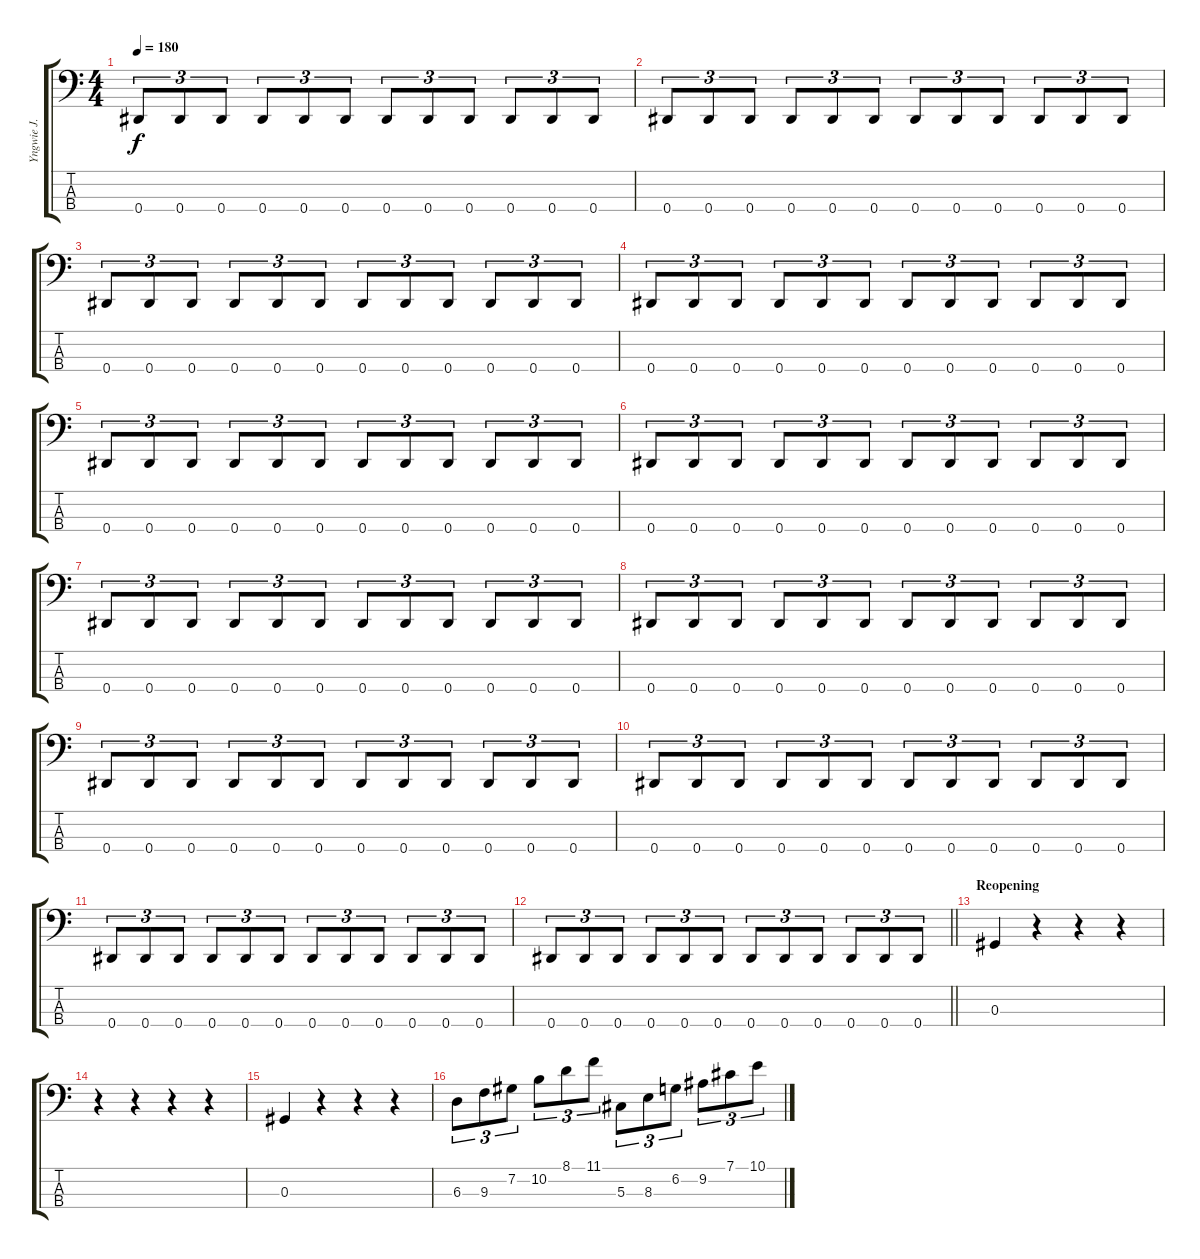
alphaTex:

\track ("Yngwie J. Malmsteen" "Yngwie J. ") {instrument electricbassfinger}
\staff {score tabs}
\tuning (Gb2 Db2 Ab1 Eb1) {hide}
\ts (4 4)
\tempo 180
\clef f4
\ks c
0.4.8{tu (3 2) dy f} 0.4.8{tu (3 2)} 0.4.8{tu (3 2)} 0.4.8{tu (3 2)} 0.4.8{tu (3 2)} 0.4.8{tu (3 2)} 0.4.8{tu (3 2)} 0.4.8{tu (3 2)} 0.4.8{tu (3 2)} 0.4.8{tu (3 2)} 0.4.8{tu (3 2)} 0.4.8{tu (3 2)} |
0.4.8{tu (3 2)} 0.4.8{tu (3 2)} 0.4.8{tu (3 2)} 0.4.8{tu (3 2)} 0.4.8{tu (3 2)} 0.4.8{tu (3 2)} 0.4.8{tu (3 2)} 0.4.8{tu (3 2)} 0.4.8{tu (3 2)} 0.4.8{tu (3 2)} 0.4.8{tu (3 2)} 0.4.8{tu (3 2)} |
0.4.8{tu (3 2)} 0.4.8{tu (3 2)} 0.4.8{tu (3 2)} 0.4.8{tu (3 2)} 0.4.8{tu (3 2)} 0.4.8{tu (3 2)} 0.4.8{tu (3 2)} 0.4.8{tu (3 2)} 0.4.8{tu (3 2)} 0.4.8{tu (3 2)} 0.4.8{tu (3 2)} 0.4.8{tu (3 2)} |
0.4.8{tu (3 2)} 0.4.8{tu (3 2)} 0.4.8{tu (3 2)} 0.4.8{tu (3 2)} 0.4.8{tu (3 2)} 0.4.8{tu (3 2)} 0.4.8{tu (3 2)} 0.4.8{tu (3 2)} 0.4.8{tu (3 2)} 0.4.8{tu (3 2)} 0.4.8{tu (3 2)} 0.4.8{tu (3 2)} |
0.4.8{tu (3 2)} 0.4.8{tu (3 2)} 0.4.8{tu (3 2)} 0.4.8{tu (3 2)} 0.4.8{tu (3 2)} 0.4.8{tu (3 2)} 0.4.8{tu (3 2)} 0.4.8{tu (3 2)} 0.4.8{tu (3 2)} 0.4.8{tu (3 2)} 0.4.8{tu (3 2)} 0.4.8{tu (3 2)} |
0.4.8{tu (3 2)} 0.4.8{tu (3 2)} 0.4.8{tu (3 2)} 0.4.8{tu (3 2)} 0.4.8{tu (3 2)} 0.4.8{tu (3 2)} 0.4.8{tu (3 2)} 0.4.8{tu (3 2)} 0.4.8{tu (3 2)} 0.4.8{tu (3 2)} 0.4.8{tu (3 2)} 0.4.8{tu (3 2)} |
0.4.8{tu (3 2)} 0.4.8{tu (3 2)} 0.4.8{tu (3 2)} 0.4.8{tu (3 2)} 0.4.8{tu (3 2)} 0.4.8{tu (3 2)} 0.4.8{tu (3 2)} 0.4.8{tu (3 2)} 0.4.8{tu (3 2)} 0.4.8{tu (3 2)} 0.4.8{tu (3 2)} 0.4.8{tu (3 2)} |
0.4.8{tu (3 2)} 0.4.8{tu (3 2)} 0.4.8{tu (3 2)} 0.4.8{tu (3 2)} 0.4.8{tu (3 2)} 0.4.8{tu (3 2)} 0.4.8{tu (3 2)} 0.4.8{tu (3 2)} 0.4.8{tu (3 2)} 0.4.8{tu (3 2)} 0.4.8{tu (3 2)} 0.4.8{tu (3 2)} |
0.4.8{tu (3 2)} 0.4.8{tu (3 2)} 0.4.8{tu (3 2)} 0.4.8{tu (3 2)} 0.4.8{tu (3 2)} 0.4.8{tu (3 2)} 0.4.8{tu (3 2)} 0.4.8{tu (3 2)} 0.4.8{tu (3 2)} 0.4.8{tu (3 2)} 0.4.8{tu (3 2)} 0.4.8{tu (3 2)} |
0.4.8{tu (3 2)} 0.4.8{tu (3 2)} 0.4.8{tu (3 2)} 0.4.8{tu (3 2)} 0.4.8{tu (3 2)} 0.4.8{tu (3 2)} 0.4.8{tu (3 2)} 0.4.8{tu (3 2)} 0.4.8{tu (3 2)} 0.4.8{tu (3 2)} 0.4.8{tu (3 2)} 0.4.8{tu (3 2)} |
0.4.8{tu (3 2)} 0.4.8{tu (3 2)} 0.4.8{tu (3 2)} 0.4.8{tu (3 2)} 0.4.8{tu (3 2)} 0.4.8{tu (3 2)} 0.4.8{tu (3 2)} 0.4.8{tu (3 2)} 0.4.8{tu (3 2)} 0.4.8{tu (3 2)} 0.4.8{tu (3 2)} 0.4.8{tu (3 2)} |
\barLineRight lightlight
0.4.8{tu (3 2)} 0.4.8{tu (3 2)} 0.4.8{tu (3 2)} 0.4.8{tu (3 2)} 0.4.8{tu (3 2)} 0.4.8{tu (3 2)} 0.4.8{tu (3 2)} 0.4.8{tu (3 2)} 0.4.8{tu (3 2)} 0.4.8{tu (3 2)} 0.4.8{tu (3 2)} 0.4.8{tu (3 2)} |
\section ("" "Reopening")
0.3.4 r.4 r.4 r.4 |
r.4 r.4 r.4 r.4 |
0.3.4 r.4 r.4 r.4 |
6.3.8{tu (3 2)} 9.3.8{tu (3 2)} 7.2.8{tu (3 2)} 10.2.8{tu (3 2)} 8.1.8{tu (3 2)} 11.1.8{tu (3 2)} 5.3.8{tu (3 2)} 8.3.8{tu (3 2)} 6.2.8{tu (3 2)} 9.2.8{tu (3 2)} 7.1.8{tu (3 2)} 10.1.8{tu (3 2)}
